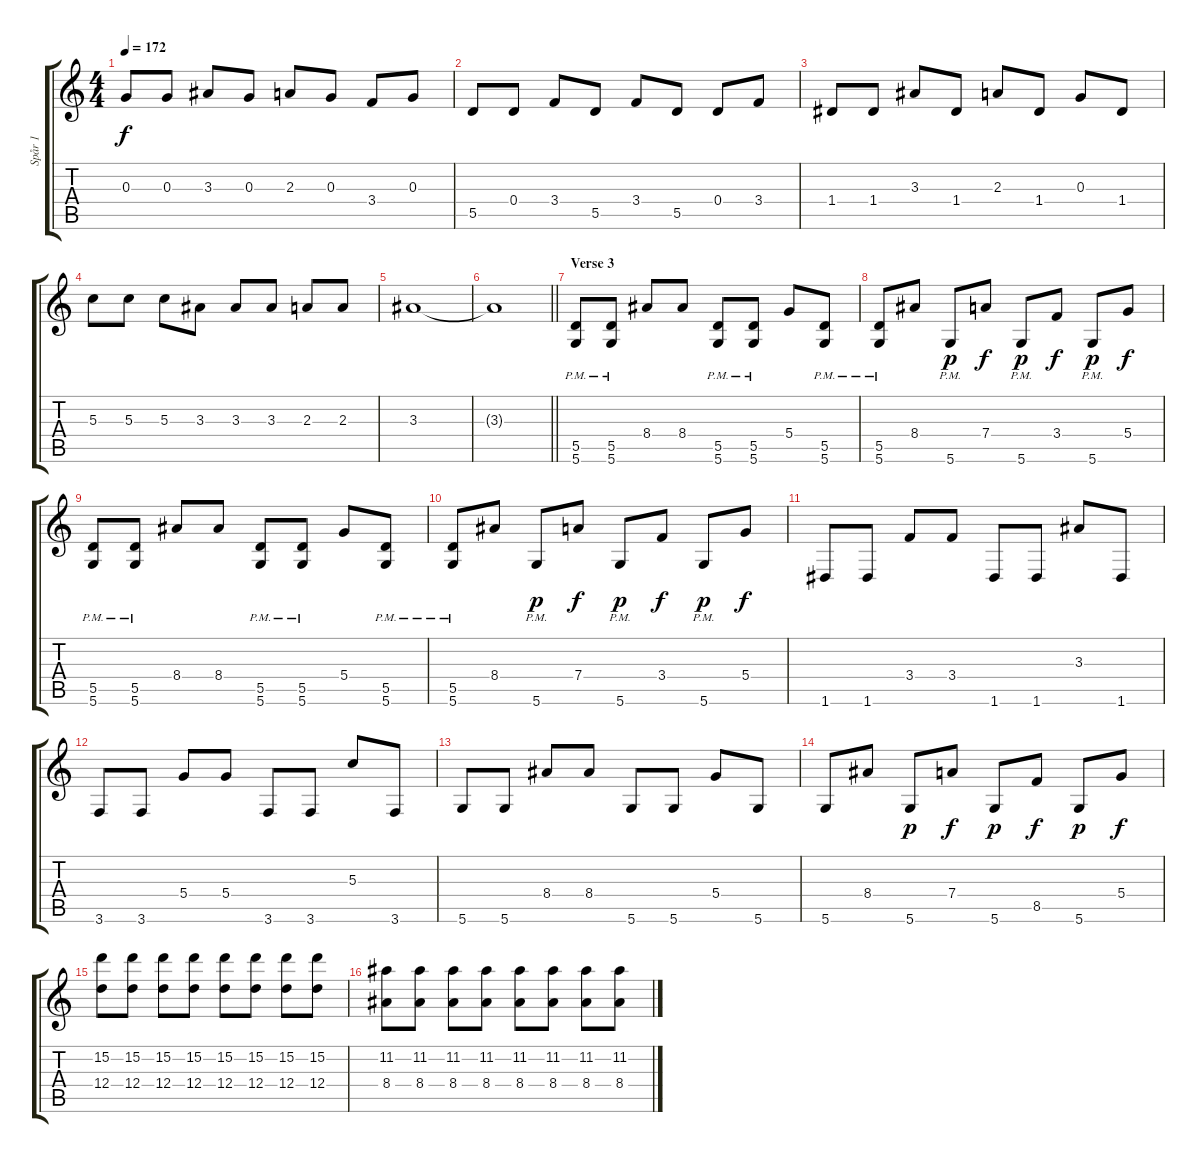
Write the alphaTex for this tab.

\track ("Spår 1" "Spår 1") {instrument overdrivenguitar}
\staff {score tabs}
\tuning (E4 B3 G3 D3 A2 D2) {hide}
\ts (4 4)
\tempo 172
\clef g2
\ks c
0.3.8{dy f} 0.3.8 3.3.8 0.3.8 2.3.8 0.3.8 3.4.8 0.3.8 |
5.5.8 0.4.8 3.4.8 5.5.8 3.4.8 5.5.8 0.4.8 3.4.8 |
1.4.8 1.4.8 3.3.8 1.4.8 2.3.8 1.4.8 0.3.8 1.4.8 |
5.3.8 5.3.8 5.3.8 3.3.8 3.3.8 3.3.8 2.3.8 2.3.8 |
3.3.1 |
\barLineRight lightlight
3.3{t}.1 |
\section ("" "Verse 3")
(5.5{pm} 5.6{pm}).8 (5.5{pm} 5.6{pm}).8 8.4.8 8.4.8 (5.5{pm} 5.6{pm}).8 (5.5{pm} 5.6{pm}).8 5.4.8 (5.5{pm} 5.6{pm}).8 |
(5.5{pm} 5.6{pm}).8 8.4.8 5.6{pm}.8{dy p} 7.4.8{dy f} 5.6{pm}.8{dy p} 3.4.8{dy f} 5.6{pm}.8{dy p} 5.4.8{dy f} |
(5.5{pm} 5.6{pm}).8 (5.5{pm} 5.6{pm}).8 8.4.8 8.4.8 (5.5{pm} 5.6{pm}).8 (5.5{pm} 5.6{pm}).8 5.4.8 (5.5{pm} 5.6{pm}).8 |
(5.5{pm} 5.6{pm}).8 8.4.8 5.6{pm}.8{dy p} 7.4.8{dy f} 5.6{pm}.8{dy p} 3.4.8{dy f} 5.6{pm}.8{dy p} 5.4.8{dy f} |
1.6.8 1.6.8 3.4.8 3.4.8 1.6.8 1.6.8 3.3.8 1.6.8 |
3.6.8 3.6.8 5.4.8 5.4.8 3.6.8 3.6.8 5.3.8 3.6.8 |
5.6.8 5.6.8 8.4.8 8.4.8 5.6.8 5.6.8 5.4.8 5.6.8 |
5.6.8 8.4.8 5.6.8{dy p} 7.4.8{dy f} 5.6.8{dy p} 8.5.8{dy f} 5.6.8{dy p} 5.4.8{dy f} |
(15.2 12.4).8 (15.2 12.4).8 (15.2 12.4).8 (15.2 12.4).8 (15.2 12.4).8 (15.2 12.4).8 (15.2 12.4).8 (15.2 12.4).8 |
(11.2 8.4).8 (11.2 8.4).8 (11.2 8.4).8 (11.2 8.4).8 (11.2 8.4).8 (11.2 8.4).8 (11.2 8.4).8 (11.2 8.4).8
